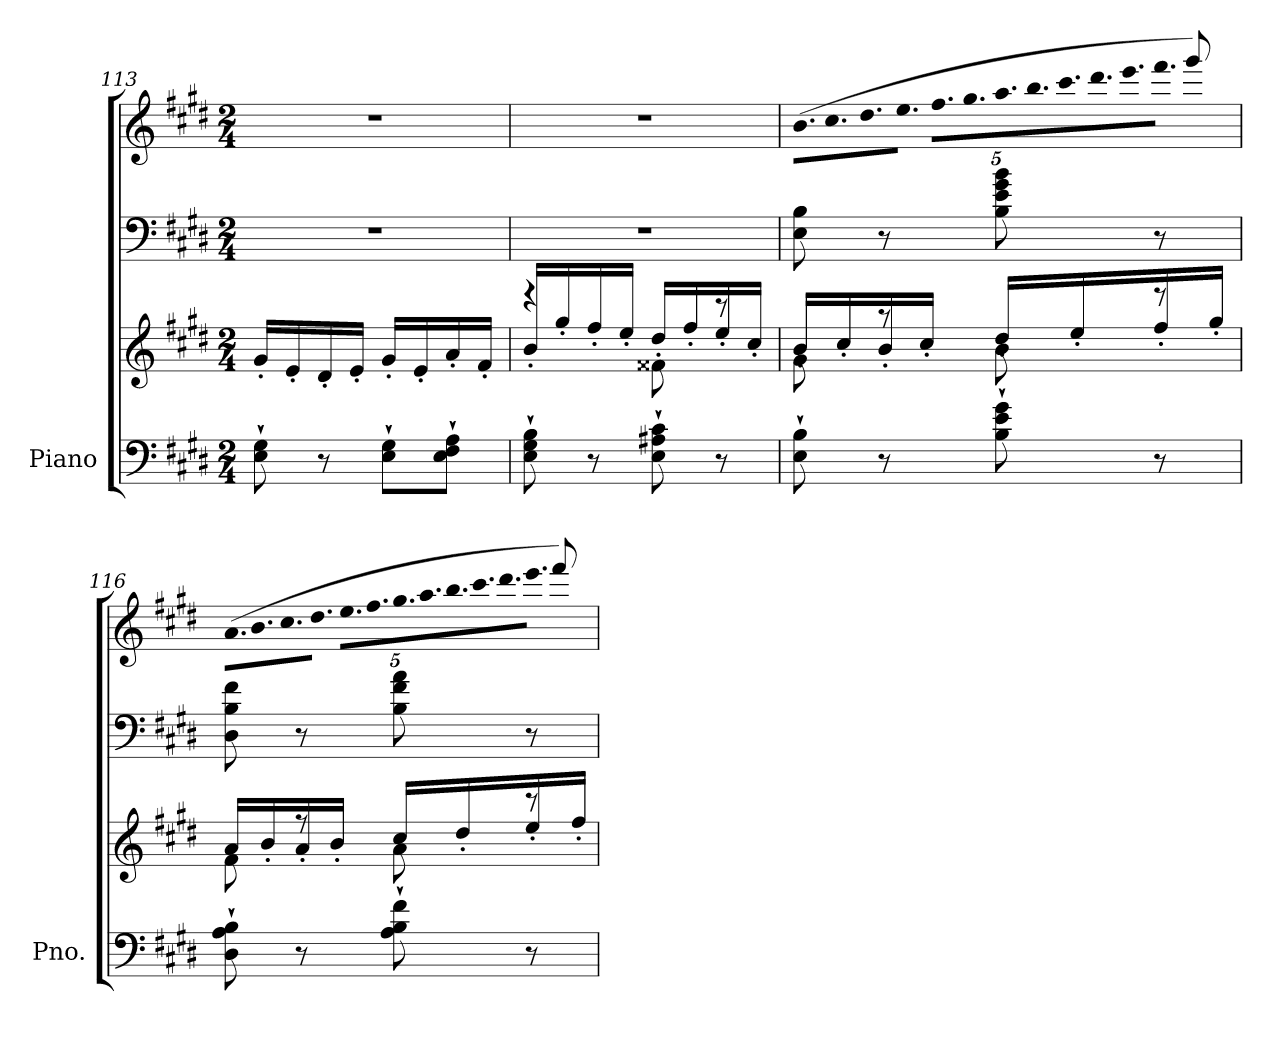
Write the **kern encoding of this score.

**kern	**kern	**kern	**kern
*part1	*part1	*part1	*part1
*staff4	*staff3	*staff2	*staff1
*I"Piano	*	*	*
*I'Pno.	*	*	*
*clefF4	*clefG2	*clefF4	*clefG2
*k[f#c#g#d#]	*k[f#c#g#d#]	*k[f#c#g#d#]	*k[f#c#g#d#]
*M2/4	*M2/4	*M2/4	*M2/4
=113	=113	=113	=113
8E\` 8G#\`	16g#'/LL	2r	2r
.	16e'/	.	.
8r	16d#'/	.	.
.	16e'/JJ	.	.
8E\` 8G#\`L	16g#'/LL	.	.
.	16e'/	.	.
8E\` 8F#\` 8A\`J	16a'/	.	.
.	16f#'/JJ	.	.
=114	=114	=114	=114
*	*^	*	*
8E\` 8G#\` 8B\`	4r	16b'/LL	2r	2r
.	.	16gg#'/	.	.
8r	.	16ff#'/	.	.
.	.	16ee'/JJ	.	.
8E\` 8A#X\` 8c#\`	8f##X\	16dd#'/LL	.	.
.	.	16ff#'/	.	.
8r	8r	16ee'/	.	.
.	.	16cc#'/JJ	.	.
!!LO:PB:g=z
=115	=115	=115	=115	=115
*	*	*	*	*Xbrackettup
!	!	!	!	!LO:N:vis=16.
8E\` 8B\`	8g#\	16b'/LL	8E\ 8B\	(>20b\LL
!	!	!	!	!LO:N:vis=16.
.	.	.	.	20cc#\
.	.	16cc#'/	.	.
!	!	!	!	!LO:N:vis=16.
.	.	.	.	20dd#\
8r	8r	16b'/	8r	.
!	!	!	!	!LO:N:vis=16.
.	.	.	.	20ee\JJ
.	.	16cc#'/JJ	.	.
!	!	!	!	!LO:N:vis=32.
.	.	.	.	40ff#\LLL
!	!	!	!	!LO:N:vis=32.
.	.	.	.	40gg#\
!	!	!	!	!LO:N:vis=32.
8B\` 8e\` 8g#\`	8b\	16dd#'/LL	8B\ 8e\ 8g#\ 8b\	40aa\
!	!	!	!	!LO:N:vis=32.
.	.	.	.	40bb\
!	!	!	!	!LO:N:vis=32.
.	.	.	.	40ccc#\
.	.	16ee'/	.	.
!	!	!	!	!LO:N:vis=32.
.	.	.	.	40ddd#\
!	!	!	!	!LO:N:vis=32.
.	.	.	.	40eee\
!	!	!	!	!LO:N:vis=32.
8r	8r	16ff#'/	8r	40fff#\JJJ
.	.	.	.	10ggg#/)
.	.	16gg#'/JJ	.	.
=116	=116	=116	=116	=116
!	!	!	!	!LO:N:vis=16.
8D#\` 8A\` 8B\`	8f#\	16a'/LL	8D#\ 8B\ 8f#\	(>20a\LL
!	!	!	!	!LO:N:vis=16.
.	.	.	.	20b\
.	.	16b'/	.	.
!	!	!	!	!LO:N:vis=16.
.	.	.	.	20cc#\
8r	8r	16a'/	8r	.
!	!	!	!	!LO:N:vis=16.
.	.	.	.	20dd#\JJ
.	.	16b'/JJ	.	.
!	!	!	!	!LO:N:vis=32.
.	.	.	.	40ee\LLL
!	!	!	!	!LO:N:vis=32.
.	.	.	.	40ff#\
!	!	!	!	!LO:N:vis=32.
8A\` 8B\` 8f#\`	8a\	16cc#'/LL	8B\ 8f#\ 8a\	40gg#\
!	!	!	!	!LO:N:vis=32.
.	.	.	.	40aa\
!	!	!	!	!LO:N:vis=32.
.	.	.	.	40bb\
.	.	16dd#'/	.	.
!	!	!	!	!LO:N:vis=32.
.	.	.	.	40ccc#\
!	!	!	!	!LO:N:vis=32.
.	.	.	.	40ddd#\
!	!	!	!	!LO:N:vis=32.
8r	8r	16ee'/	8r	40eee\JJJ
.	.	.	.	10fff#/)
.	.	16ff#'/JJ	.	.
*	*v	*v	*	*
=	=	=	=
*-	*-	*-	*-
